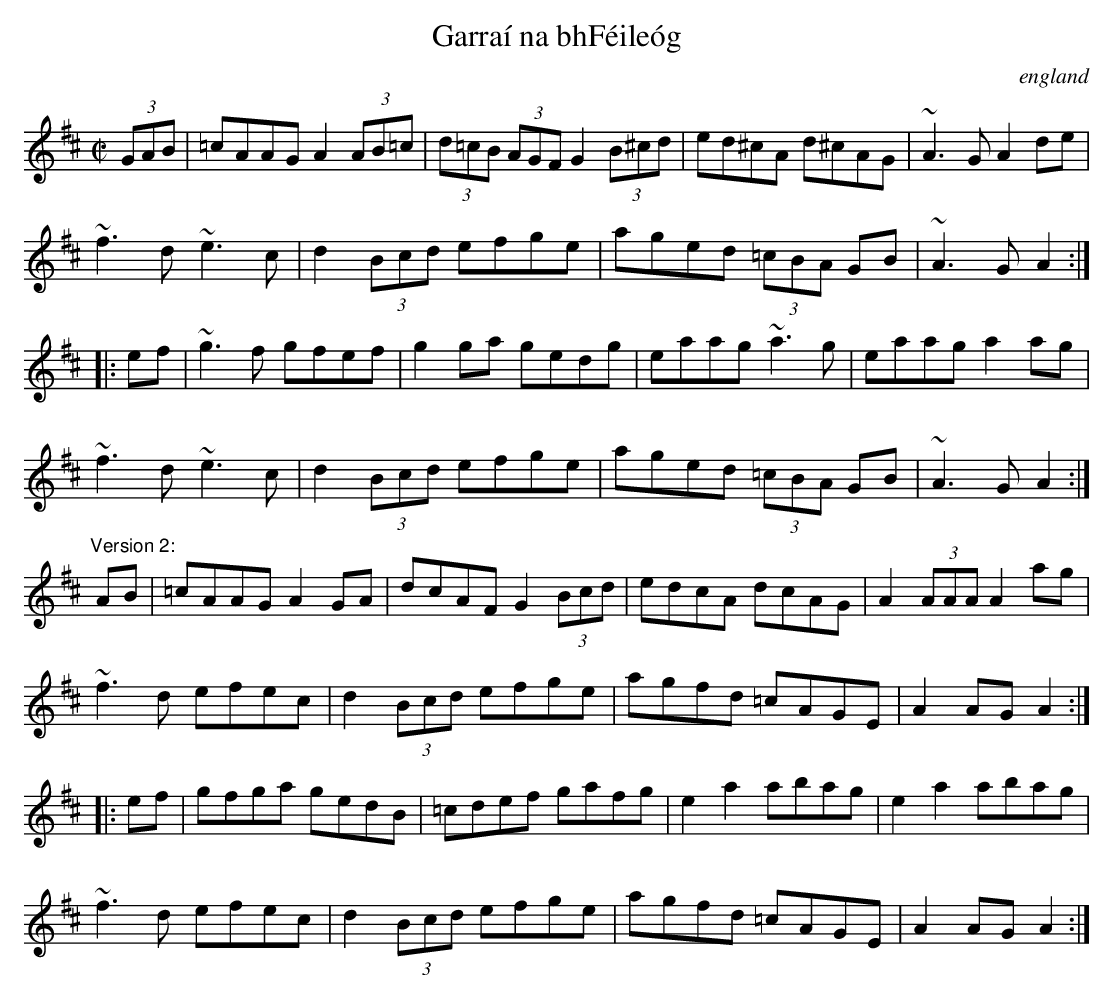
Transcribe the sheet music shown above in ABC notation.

X:1
T:Garra\'i na bhF\'eile\'og
O:england
M:C|
K:Amix
(3GAB|=cAAG A2 (3AB=c|(3d=cB (3AGF G2 (3B^cd|ed^cA d^cAG|~A3G A2de|
~f3d ~e3c|d2 (3Bcd efge|aged (3=cBA GB|~A3G A2:|
|:ef|~g3f gfef|g2ga gedg|eaag ~a3g|eaag a2ag|
~f3d ~e3c|d2 (3Bcd efge|aged (3=cBA GB|~A3G A2:|
"Version 2:"
AB|=cAAG A2GA|dcAF G2 (3Bcd|edcA dcAG|A2 (3AAA A2ag|
~f3d efec|d2 (3Bcd efge|agfd =cAGE|A2AG A2:|
|:ef|gfga gedB|=cdef gafg|e2a2 abag|e2a2 abag|
~f3d efec|d2 (3Bcd efge|agfd =cAGE|A2AG A2:|
